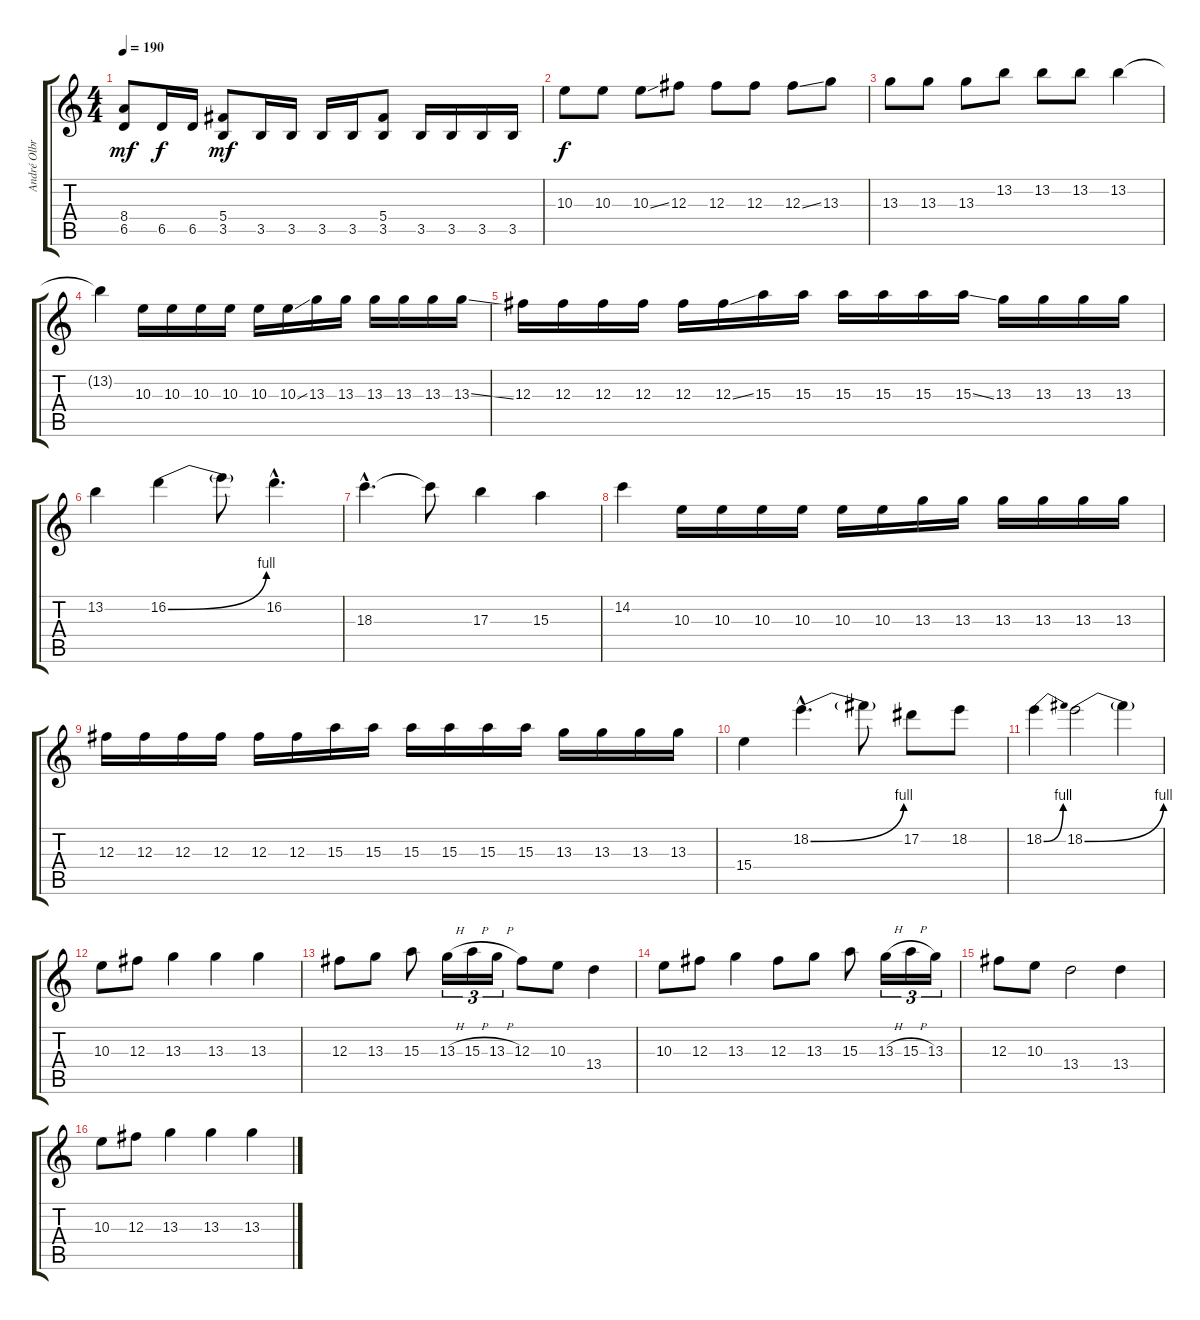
\track ("André Olbrich" "André Olbr") {instrument distortionguitar}
\staff {score tabs}
\tuning (Eb4 Bb3 Gb3 Db3 Ab2 Eb2) {hide}
\ts (4 4)
\tempo 190
\clef g2
\ks c
(8.4 6.5).8{dy mf} 6.5.16{dy f} 6.5.16 (5.4 3.5).8{dy mf} 3.5.16 3.5.16 3.5.16 3.5.16 (5.4 3.5).8 3.5.16 3.5.16 3.5.16 3.5.16 |
10.3.8{dy f} 10.3.8 10.3{ss}.8 12.3.8 12.3.8 12.3.8 12.3{ss}.8 13.3.8 |
13.3.8 13.3.8 13.3.8 13.2.8 13.2.8 13.2.8 13.2.4 |
13.2{t}.4 10.3.16 10.3.16 10.3.16 10.3.16 10.3.16 10.3{ss}.16 13.3.16 13.3.16 13.3.16 13.3.16 13.3.16 13.3{ss}.16 |
12.3.16 12.3.16 12.3.16 12.3.16 12.3.16 12.3{ss}.16 15.3.16 15.3.16 15.3.16 15.3.16 15.3.16 15.3{ss}.16 13.3.16 13.3.16 13.3.16 13.3.16 |
13.2.4 16.2{be (bend 0 0 60 4)}.4 16.2{t}.8 16.2{hac}.4{d} |
18.3{hac}.4{d} 18.3{t}.8 17.3.4 15.3.4 |
14.2.4 10.3.16 10.3.16 10.3.16 10.3.16 10.3.16 10.3.16 13.3.16 13.3.16 13.3.16 13.3.16 13.3.16 13.3.16 |
12.3.16 12.3.16 12.3.16 12.3.16 12.3.16 12.3.16 15.3.16 15.3.16 15.3.16 15.3.16 15.3.16 15.3.16 13.3.16 13.3.16 13.3.16 13.3.16 |
15.4.4 18.2{be (bend 0 0 60 4) hac}.4{d} 18.2{t}.8 17.2.8 18.2.8 |
18.2{be (bend 0 0 60 4)}.4 18.2{be (bend 0 0 60 4)}.2 18.2{t}.4 |
10.3.8 12.3.8 13.3.4 13.3.4 13.3.4 |
12.3.8 13.3.8 15.3.8 13.3{h}.16{tu (3 2)} 15.3{h}.16{tu (3 2)} 13.3{h}.16{tu (3 2)} 12.3.8 10.3.8 13.4.4 |
10.3.8 12.3.8 13.3.4 12.3.8 13.3.8 15.3.8 13.3{h}.16{tu (3 2)} 15.3{h}.16{tu (3 2)} 13.3.16{tu (3 2)} |
12.3.8 10.3.8 13.4.2 13.4.4 |
10.3.8 12.3.8 13.3.4 13.3.4 13.3.4
